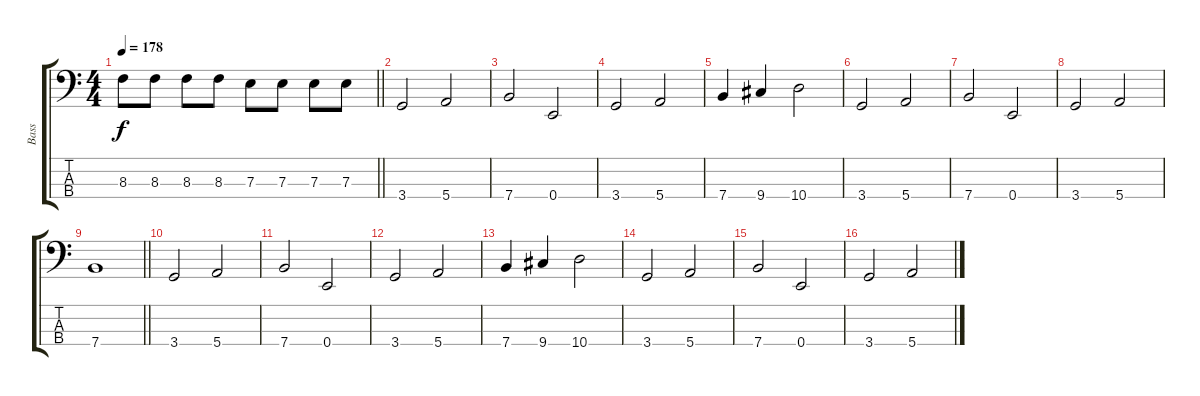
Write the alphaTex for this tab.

\track ("Bass" "Bass") {instrument synthbass2}
\staff {score tabs}
\tuning (G2 D2 A1 E1) {hide}
\ts (4 4)
\tempo 178
\clef f4
\barLineRight lightlight
\ks c
8.3.8{dy f} 8.3.8 8.3.8 8.3.8 7.3.8 7.3.8 7.3.8 7.3.8 |
3.4.2 5.4.2 |
7.4.2 0.4.2 |
3.4.2 5.4.2 |
7.4.4 9.4.4 10.4.2 |
3.4.2 5.4.2 |
7.4.2 0.4.2 |
3.4.2 5.4.2 |
\barLineRight lightlight
7.4.1 |
3.4.2 5.4.2 |
7.4.2 0.4.2 |
3.4.2 5.4.2 |
7.4.4 9.4.4 10.4.2 |
3.4.2 5.4.2 |
7.4.2 0.4.2 |
3.4.2 5.4.2
